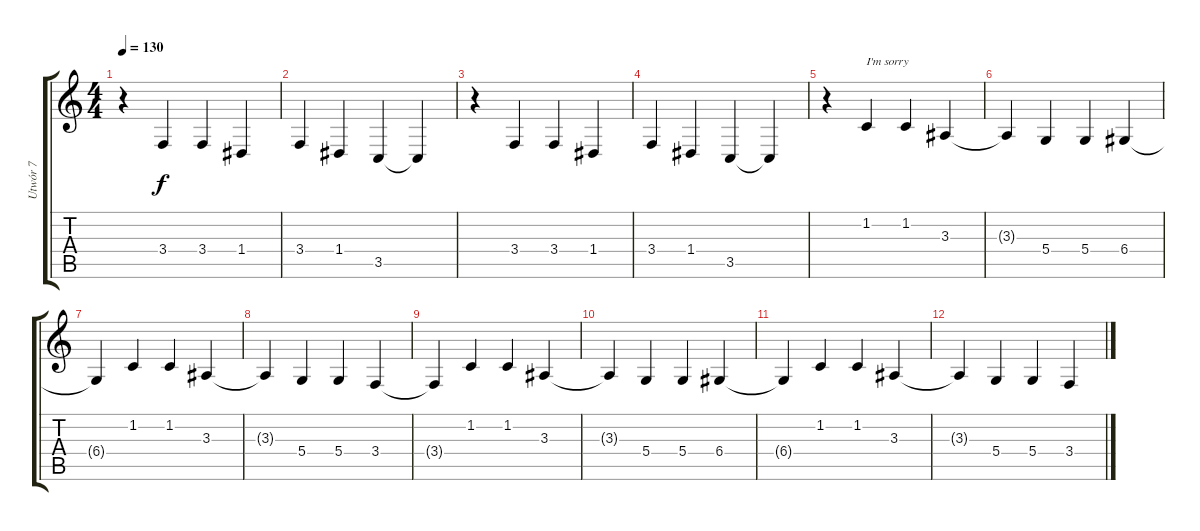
\track ("Utwór 7" "Utwór 7") {instrument tenorsax}
\staff {score tabs}
\tuning (E4 B3 G3 D3 A2 E2) {hide}
\ts (4 4)
\tempo 130
\clef g2
\ks c
r.4{dy f} 3.4.4 3.4.4 1.4.4 |
3.4.4 1.4.4 3.5.4 3.5{t}.4 |
r.4 3.4.4 3.4.4 1.4.4 |
3.4.4 1.4.4 3.5.4 3.5{t}.4 |
r.4 1.2.4{txt "I'm sorry"} 1.2.4 3.3.4 |
3.3{t}.4 5.4.4 5.4.4 6.4.4 |
6.4{t}.4 1.2.4 1.2.4 3.3.4 |
3.3{t}.4 5.4.4 5.4.4 3.4.4 |
3.4{t}.4 1.2.4 1.2.4 3.3.4 |
3.3{t}.4 5.4.4 5.4.4 6.4.4 |
6.4{t}.4 1.2.4 1.2.4 3.3.4 |
3.3{t}.4 5.4.4 5.4.4 3.4.4
